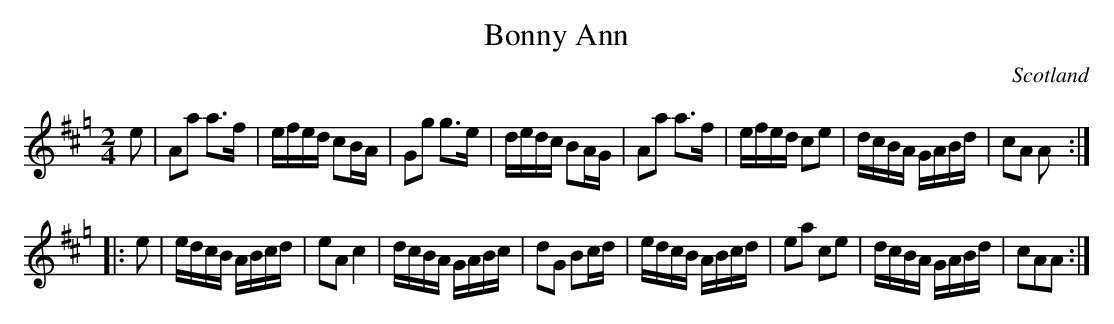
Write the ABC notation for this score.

X:1
T:Bonny Ann
O:Scotland
M:2/4
K:Hp
e2|\
A2a2 a3f | efed c2BA | G2g2 g3e | dedc B2AG |\
A2a2 a3f | efed c2e2 | dcBA GABd | c2A2 A2 :|
|: e2 |\
edcB ABcd | e2A2 c4 | dcBA GABc | d2G2 B2cd |\
edcB ABcd | e2a2 c2e2 | dcBA GABd | c2A2A2 :|
